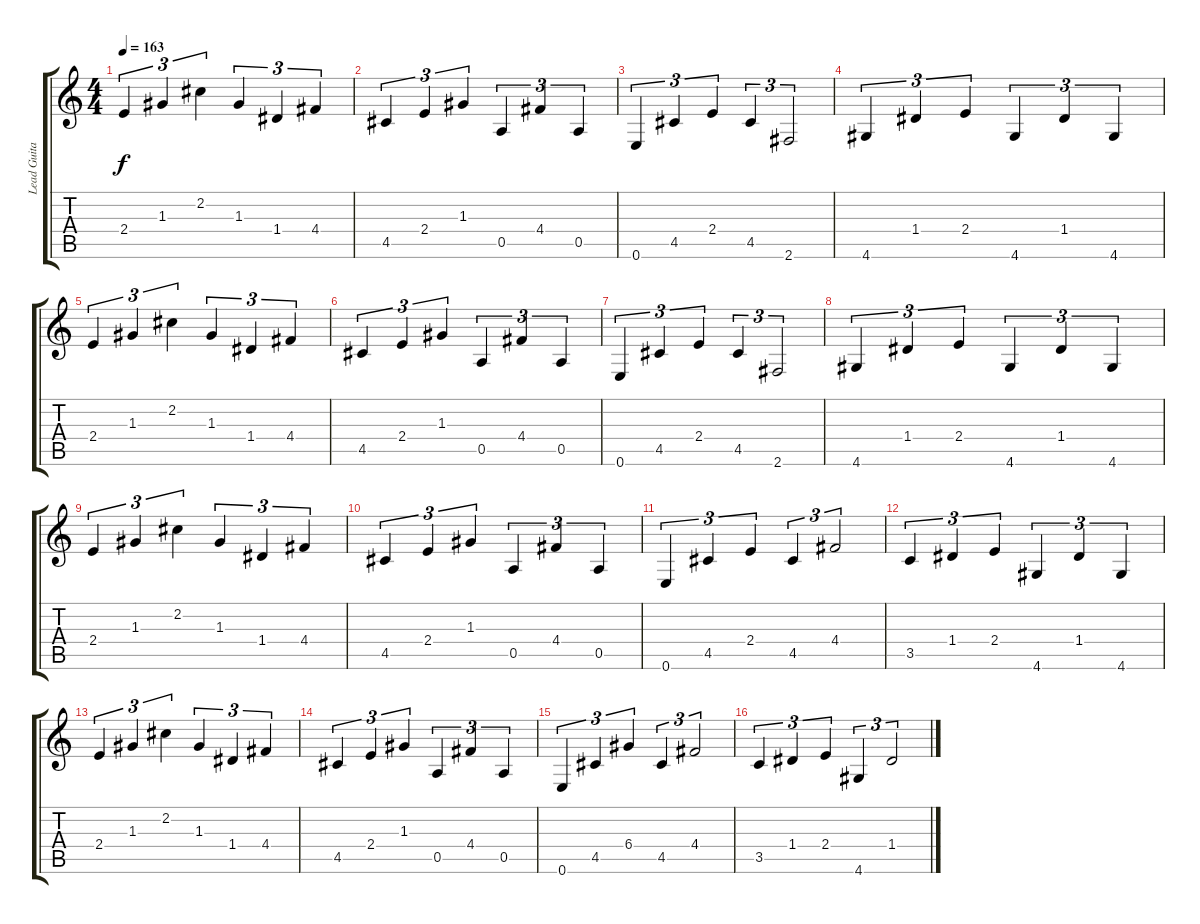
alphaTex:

\track ("Lead Guitar" "Lead Guita") {instrument electricguitarjazz}
\staff {score tabs}
\tuning (E4 B3 G3 D3 A2 E2) {hide}
\ts (4 4)
\tempo 163
\clef g2
\ks c
2.4.4{tu (3 2) dy f} 1.3.4{tu (3 2)} 2.2.4{tu (3 2)} 1.3.4{tu (3 2)} 1.4.4{tu (3 2)} 4.4.4{tu (3 2)} |
4.5.4{tu (3 2)} 2.4.4{tu (3 2)} 1.3.4{tu (3 2)} 0.5.4{tu (3 2)} 4.4.4{tu (3 2)} 0.5.4{tu (3 2)} |
0.6.4{tu (3 2)} 4.5.4{tu (3 2)} 2.4.4{tu (3 2)} 4.5.4{tu (3 2)} 2.6.2{tu (3 2)} |
4.6.4{tu (3 2)} 1.4.4{tu (3 2)} 2.4.4{tu (3 2)} 4.6.4{tu (3 2)} 1.4.4{tu (3 2)} 4.6.4{tu (3 2)} |
2.4.4{tu (3 2)} 1.3.4{tu (3 2)} 2.2.4{tu (3 2)} 1.3.4{tu (3 2)} 1.4.4{tu (3 2)} 4.4.4{tu (3 2)} |
4.5.4{tu (3 2)} 2.4.4{tu (3 2)} 1.3.4{tu (3 2)} 0.5.4{tu (3 2)} 4.4.4{tu (3 2)} 0.5.4{tu (3 2)} |
0.6.4{tu (3 2)} 4.5.4{tu (3 2)} 2.4.4{tu (3 2)} 4.5.4{tu (3 2)} 2.6.2{tu (3 2)} |
4.6.4{tu (3 2)} 1.4.4{tu (3 2)} 2.4.4{tu (3 2)} 4.6.4{tu (3 2)} 1.4.4{tu (3 2)} 4.6.4{tu (3 2)} |
2.4.4{tu (3 2)} 1.3.4{tu (3 2)} 2.2.4{tu (3 2)} 1.3.4{tu (3 2)} 1.4.4{tu (3 2)} 4.4.4{tu (3 2)} |
4.5.4{tu (3 2)} 2.4.4{tu (3 2)} 1.3.4{tu (3 2)} 0.5.4{tu (3 2)} 4.4.4{tu (3 2)} 0.5.4{tu (3 2)} |
0.6.4{tu (3 2)} 4.5.4{tu (3 2)} 2.4.4{tu (3 2)} 4.5.4{tu (3 2)} 4.4.2{tu (3 2)} |
3.5.4{tu (3 2)} 1.4.4{tu (3 2)} 2.4.4{tu (3 2)} 4.6.4{tu (3 2)} 1.4.4{tu (3 2)} 4.6.4{tu (3 2)} |
2.4.4{tu (3 2)} 1.3.4{tu (3 2)} 2.2.4{tu (3 2)} 1.3.4{tu (3 2)} 1.4.4{tu (3 2)} 4.4.4{tu (3 2)} |
4.5.4{tu (3 2)} 2.4.4{tu (3 2)} 1.3.4{tu (3 2)} 0.5.4{tu (3 2)} 4.4.4{tu (3 2)} 0.5.4{tu (3 2)} |
0.6.4{tu (3 2)} 4.5.4{tu (3 2)} 6.4.4{tu (3 2)} 4.5.4{tu (3 2)} 4.4.2{tu (3 2)} |
3.5.4{tu (3 2)} 1.4.4{tu (3 2)} 2.4.4{tu (3 2)} 4.6.4{tu (3 2)} 1.4.2{tu (3 2)}
